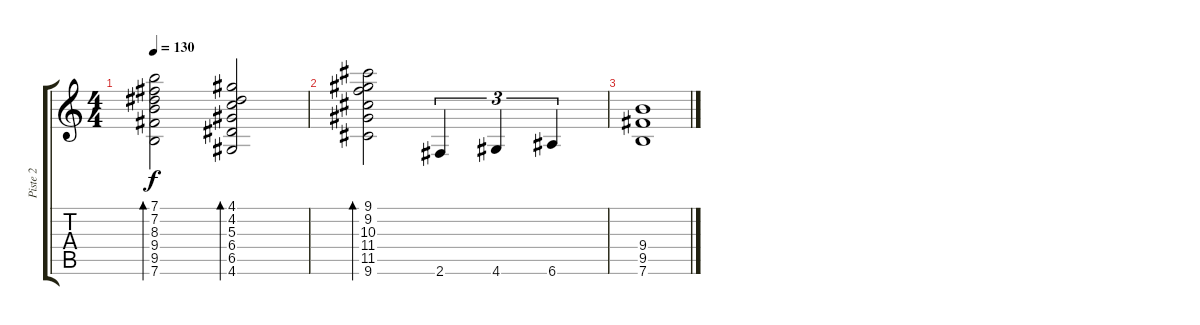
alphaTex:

\track ("Piste 2" "Piste 2") {instrument distortionguitar}
\staff {score tabs}
\tuning (E4 B3 G3 D3 A2 E2) {hide}
\ts (4 4)
\tempo 130
\clef g2
\ks c
(7.1 7.2 8.3 9.4 9.5 7.6).2{bd 480 dy f} (4.1 4.2 5.3 6.4 6.5 4.6).2{bd 480} |
(9.1 9.2 10.3 11.4 11.5 9.6).2{bd 480} 2.6.4{tu (3 2)} 4.6.4{tu (3 2)} 6.6.4{tu (3 2)} |
(9.4 9.5 7.6).1
